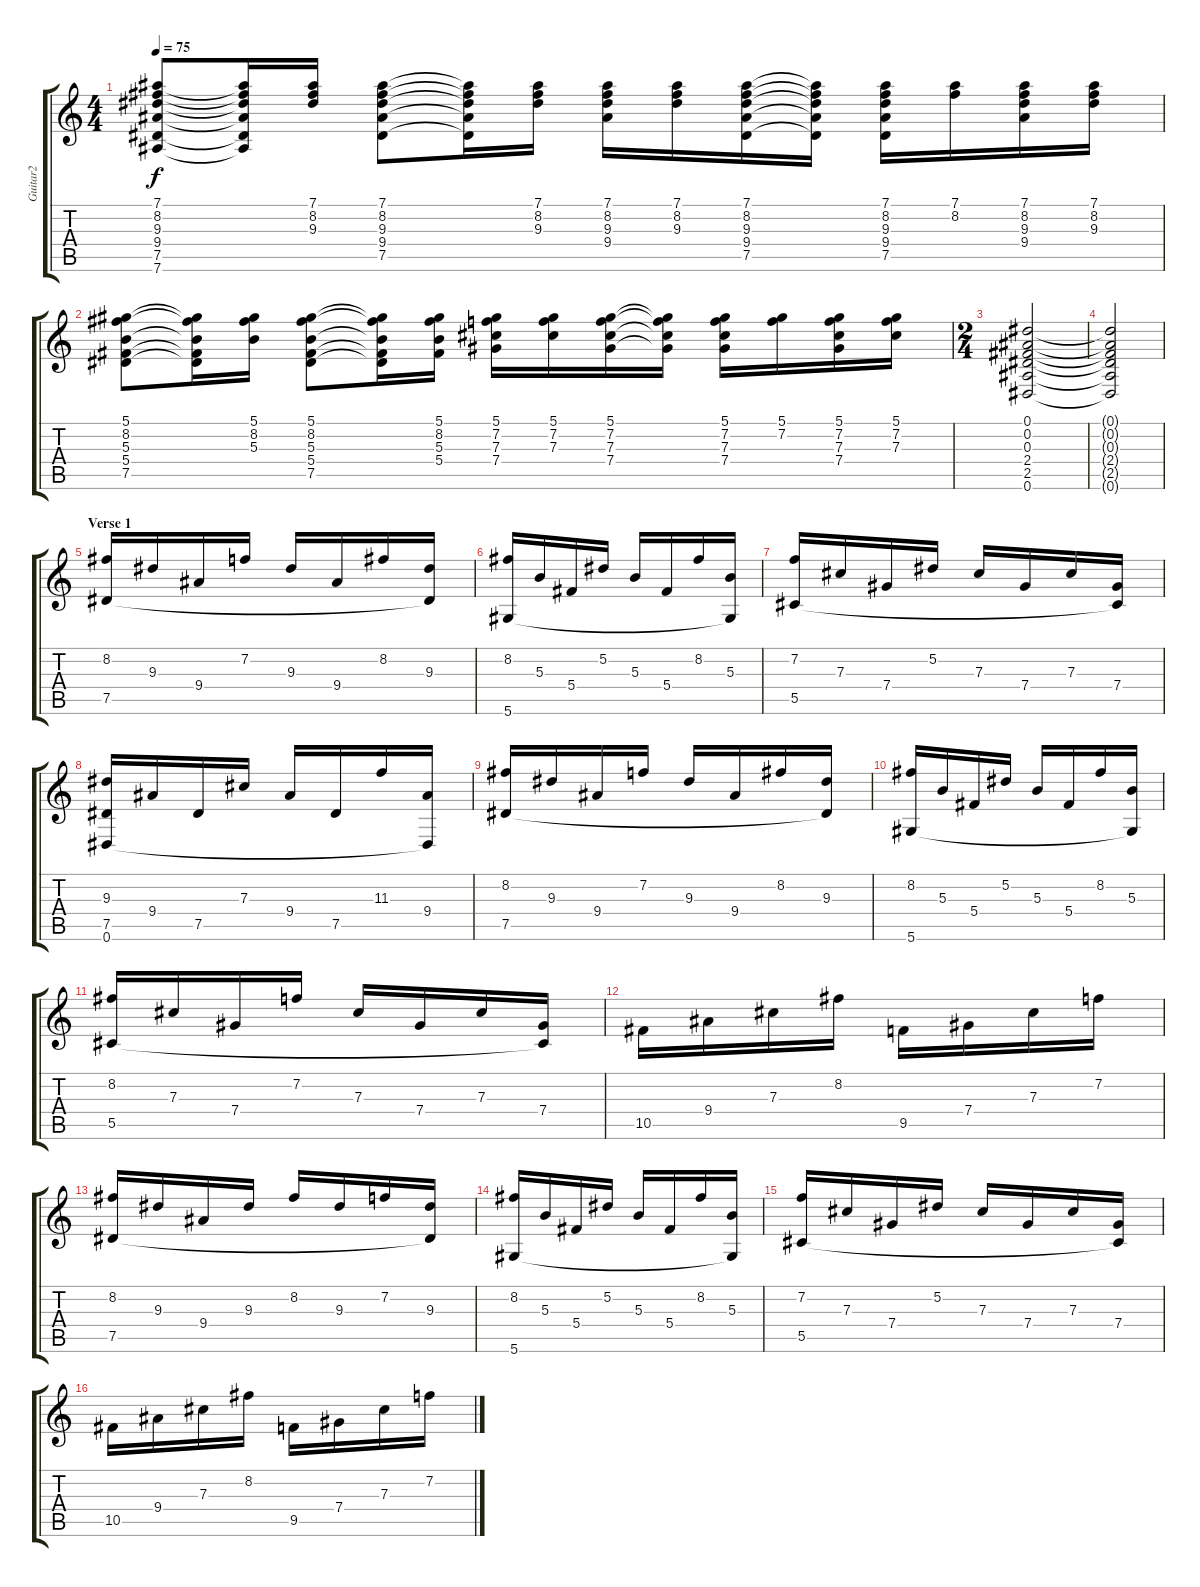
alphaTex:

\track ("Guitar2" "Guitar2") {instrument acousticguitarsteel}
\staff {score tabs}
\tuning (Eb4 Bb3 Gb3 Db3 Ab2 Eb2) {hide}
\ts (4 4)
\tempo 75
\clef g2
\ks c
(7.1 8.2 9.3 9.4 7.5 7.6).8{dy f instrument acousticguitarsteel} (7.1{t} 8.2{t} 9.3{t} 9.4{t} 7.5{t} 7.6{t}).16 (7.1 8.2 9.3).16 (7.1 8.2 9.3 9.4 7.5).8 (7.1{t} 8.2{t} 9.3{t} 9.4{t} 7.5{t}).16 (7.1 8.2 9.3).16 (7.1 8.2 9.3 9.4).16 (7.1 8.2 9.3).16 (7.1 8.2 9.3 9.4 7.5).16 (7.1{t} 8.2{t} 9.3{t} 9.4{t} 7.5{t}).16 (7.1 8.2 9.3 9.4 7.5).16 (7.1 8.2).16 (7.1 8.2 9.3 9.4).16 (7.1 8.2 9.3).16 |
(5.1 8.2 5.3 5.4 7.5).8 (5.1{t} 8.2{t} 5.3{t} 5.4{t} 7.5{t}).16 (5.1 8.2 5.3).16 (5.1 8.2 5.3 5.4 7.5).8 (5.1{t} 8.2{t} 5.3{t} 5.4{t} 7.5{t}).16 (5.1 8.2 5.3 5.4).16 (5.1 7.2 7.3 7.4).16 (5.1 7.2 7.3).16 (5.1 7.2 7.3 7.4).16 (5.1{t} 7.2{t} 7.3{t} 7.4{t}).16 (5.1 7.2 7.3 7.4).16 (5.1 7.2).16 (5.1 7.2 7.3 7.4).16 (5.1 7.2 7.3).16 |
\ts (2 4)
(0.1 0.2 0.3 2.4 2.5 0.6).2 |
(0.1{t} 0.2{t} 0.3{t} 2.4{t} 2.5{t} 0.6{t}).2 |
\section ("" "Verse 1")
(8.2 7.5).16 9.3.16 9.4.16 7.2.16 9.3.16 9.4.16 8.2.16 (9.3 7.5{t}).16 |
(8.2 5.6).16 5.3.16 5.4.16 5.2.16 5.3.16 5.4.16 8.2.16 (5.3 5.6{t}).16 |
(7.2 5.5).16 7.3.16 7.4.16 5.2.16 7.3.16 7.4.16 7.3.16 (7.4 5.5{t}).16 |
(9.3 7.5 0.6).16 9.4.16 7.5.16 7.3.16 9.4.16 7.5.16 11.3.16 (9.4 0.6{t}).16 |
(8.2 7.5).16 9.3.16 9.4.16 7.2.16 9.3.16 9.4.16 8.2.16 (9.3 7.5{t}).16 |
(8.2 5.6).16 5.3.16 5.4.16 5.2.16 5.3.16 5.4.16 8.2.16 (5.3 5.6{t}).16 |
(8.2 5.5).16 7.3.16 7.4.16 7.2.16 7.3.16 7.4.16 7.3.16 (7.4 5.5{t}).16 |
10.5.16 9.4.16 7.3.16 8.2.16 9.5.16 7.4.16 7.3.16 7.2.16 |
(8.2 7.5).16 9.3.16 9.4.16 9.3.16 8.2.16 9.3.16 7.2.16 (9.3 7.5{t}).16 |
(8.2 5.6).16 5.3.16 5.4.16 5.2.16 5.3.16 5.4.16 8.2.16 (5.3 5.6{t}).16 |
(7.2 5.5).16 7.3.16 7.4.16 5.2.16 7.3.16 7.4.16 7.3.16 (7.4 5.5{t}).16 |
10.5.16 9.4.16 7.3.16 8.2.16 9.5.16 7.4.16 7.3.16 7.2.16
